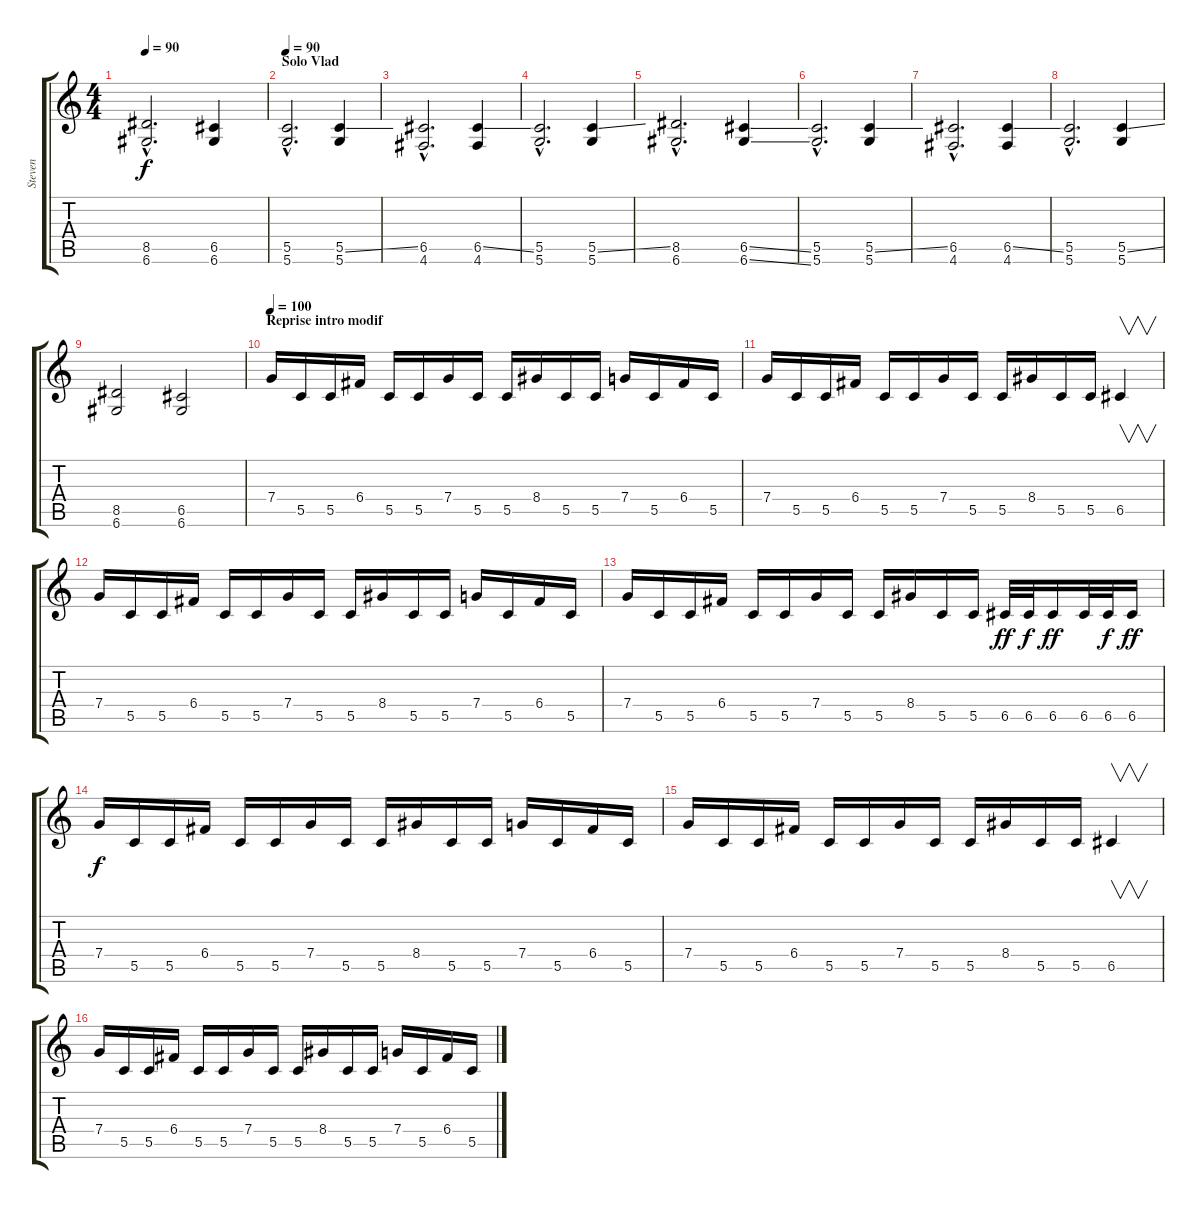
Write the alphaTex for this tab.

\track ("Steven" "Steven") {instrument overdrivenguitar}
\staff {score tabs}
\tuning (D4 A3 F3 C3 G2 D2) {hide}
\ts (4 4)
\tempo 90
\clef g2
\ks c
(8.5{hac} 6.6{hac}).2{d dy f} (6.5 6.6).4 |
\section ("" "Solo Vlad")
\tempo 90
(5.5{hac} 5.6{hac}).2{d volume 11 balance 8} (5.5{ss} 5.6).4 |
(6.5{hac} 4.6{hac}).2{d} (6.5{ss} 4.6).4 |
(5.5{hac} 5.6{hac}).2{d} (5.5{ss} 5.6).4 |
(8.5{hac} 6.6{hac}).2{d} (6.5{ss} 6.6{ss}).4 |
(5.5{hac} 5.6{hac}).2{d} (5.5{ss} 5.6).4 |
(6.5{hac} 4.6{hac}).2{d} (6.5{ss} 4.6).4 |
(5.5{hac} 5.6{hac}).2{d} (5.5{ss} 5.6).4 |
(8.5 6.6).2 (6.5 6.6).2 |
\section ("" "Reprise intro modif")
\tempo 100
7.4.16{volume 11 balance 3} 5.5.16 5.5.16 6.4.16 5.5.16 5.5.16 7.4.16 5.5.16 5.5.16 8.4.16 5.5.16 5.5.16 7.4.16 5.5.16 6.4.16 5.5.16 |
7.4.16 5.5.16 5.5.16 6.4.16 5.5.16 5.5.16 7.4.16 5.5.16 5.5.16 8.4.16 5.5.16 5.5.16 6.5.4{v} |
7.4.16 5.5.16 5.5.16 6.4.16 5.5.16 5.5.16 7.4.16 5.5.16 5.5.16 8.4.16 5.5.16 5.5.16 7.4.16 5.5.16 6.4.16 5.5.16 |
7.4.16 5.5.16 5.5.16 6.4.16 5.5.16 5.5.16 7.4.16 5.5.16 5.5.16 8.4.16 5.5.16 5.5.16 6.5.32{dy ff} 6.5.32{dy f} 6.5.16{dy ff} 6.5.32 6.5.32{dy f} 6.5.16{dy ff} |
7.4.16{dy f} 5.5.16 5.5.16 6.4.16 5.5.16 5.5.16 7.4.16 5.5.16 5.5.16 8.4.16 5.5.16 5.5.16 7.4.16 5.5.16 6.4.16 5.5.16 |
7.4.16 5.5.16 5.5.16 6.4.16 5.5.16 5.5.16 7.4.16 5.5.16 5.5.16 8.4.16 5.5.16 5.5.16 6.5.4{v} |
7.4.16 5.5.16 5.5.16 6.4.16 5.5.16 5.5.16 7.4.16 5.5.16 5.5.16 8.4.16 5.5.16 5.5.16 7.4.16 5.5.16 6.4.16 5.5.16
